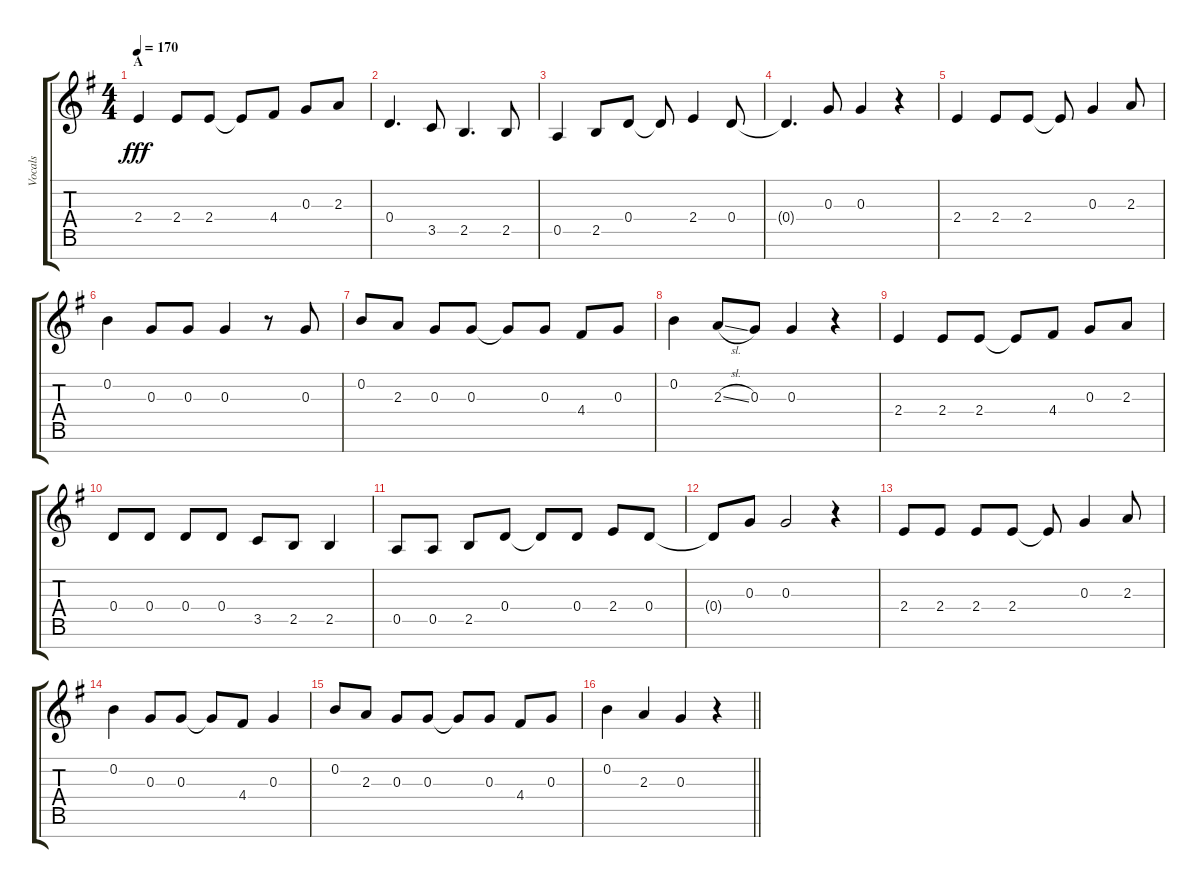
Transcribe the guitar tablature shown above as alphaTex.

\track ("Vocals" "Vocals") {instrument voiceoohs}
\staff {score tabs}
\tuning (E5 B4 G4 D4 A3 E3 B2) {hide}
\ts (4 4)
\section ("" "A")
\tempo 170
\clef g2
\ks g
2.4.4{dy fff} 2.4.8 2.4.8 2.4{t}.8 4.4.8 0.3.8 2.3.8 |
0.4.4{d} 3.5.8 2.5.4{d} 2.5.8 |
0.5.4 2.5.8 0.4.8 0.4{t}.8 2.4.4 0.4.8 |
0.4{t}.4{d} 0.3.8 0.3.4 r.4 |
2.4.4 2.4.8 2.4.8 2.4{t}.8 0.3.4 2.3.8 |
0.2.4 0.3.8 0.3.8 0.3.4 r.8 0.3.8 |
0.2.8 2.3.8 0.3.8 0.3.8 0.3{t}.8 0.3.8 4.4.8 0.3.8 |
0.2.4 2.3{sl}.8 0.3.8 0.3.4 r.4 |
2.4.4 2.4.8 2.4.8 2.4{t}.8 4.4.8 0.3.8 2.3.8 |
0.4.8 0.4.8 0.4.8 0.4.8 3.5.8 2.5.8 2.5.4 |
0.5.8 0.5.8 2.5.8 0.4.8 0.4{t}.8 0.4.8 2.4.8 0.4.8 |
0.4{t}.8 0.3.8 0.3.2 r.4 |
2.4.8 2.4.8 2.4.8 2.4.8 2.4{t}.8 0.3.4 2.3.8 |
0.2.4 0.3.8 0.3.8 0.3{t}.8 4.4.8 0.3.4 |
0.2.8 2.3.8 0.3.8 0.3.8 0.3{t}.8 0.3.8 4.4.8 0.3.8 |
\barLineRight lightlight
0.2.4 2.3.4 0.3.4 r.4
